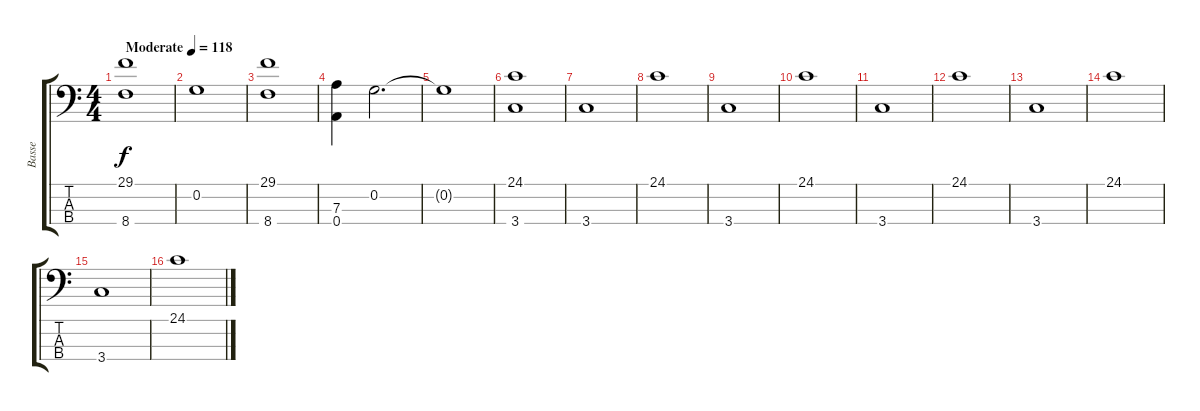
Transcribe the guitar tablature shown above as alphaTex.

\track ("Basse" "Basse") {instrument contrabass}
\staff {score tabs}
\tuning (C-1 G2 D2 A1) {hide}
\ts (4 4)
\tempo (118 "Moderate")
\clef f4
\ks c
(29.1 8.4).1{dy f instrument contrabass} |
0.2.1 |
(29.1 8.4).1 |
(7.3 0.4).4 0.2.2{d} |
0.2{t}.1 |
(24.1 3.4).1 |
3.4.1 |
24.1.1 |
3.4.1 |
24.1.1 |
3.4.1 |
24.1.1 |
3.4.1 |
24.1.1 |
3.4.1 |
24.1.1
